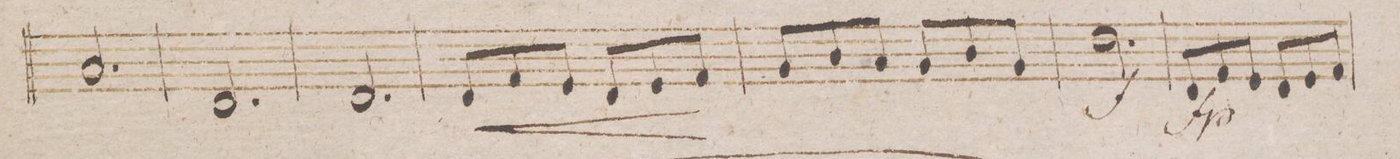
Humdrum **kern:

**kern	**dynam
*I"Violoncello et Baſso.	*
*clefF4	*
*k[b-]	*
*M6/8	*
2.C/	.
=100	=100
2.FF/	.
=101	=101
2.FF/	.
=102	=102
8FF/L	<
8AA/	.
8GG/J	.
8FF/L	.
8GG/	.
8AA/J	[
=103	=103
8BB-/L	.
8D/	.
8C/J	.
8BB-/L	.
8D/	.
8BB-/J	.
=104	=104
2.F\	f
=105	=105
8FF/L	fp
8AA/	.
8GG/J	.
8FF/L	.
8GG/	.
8AA/J	.
=106	=106
*-	*-
